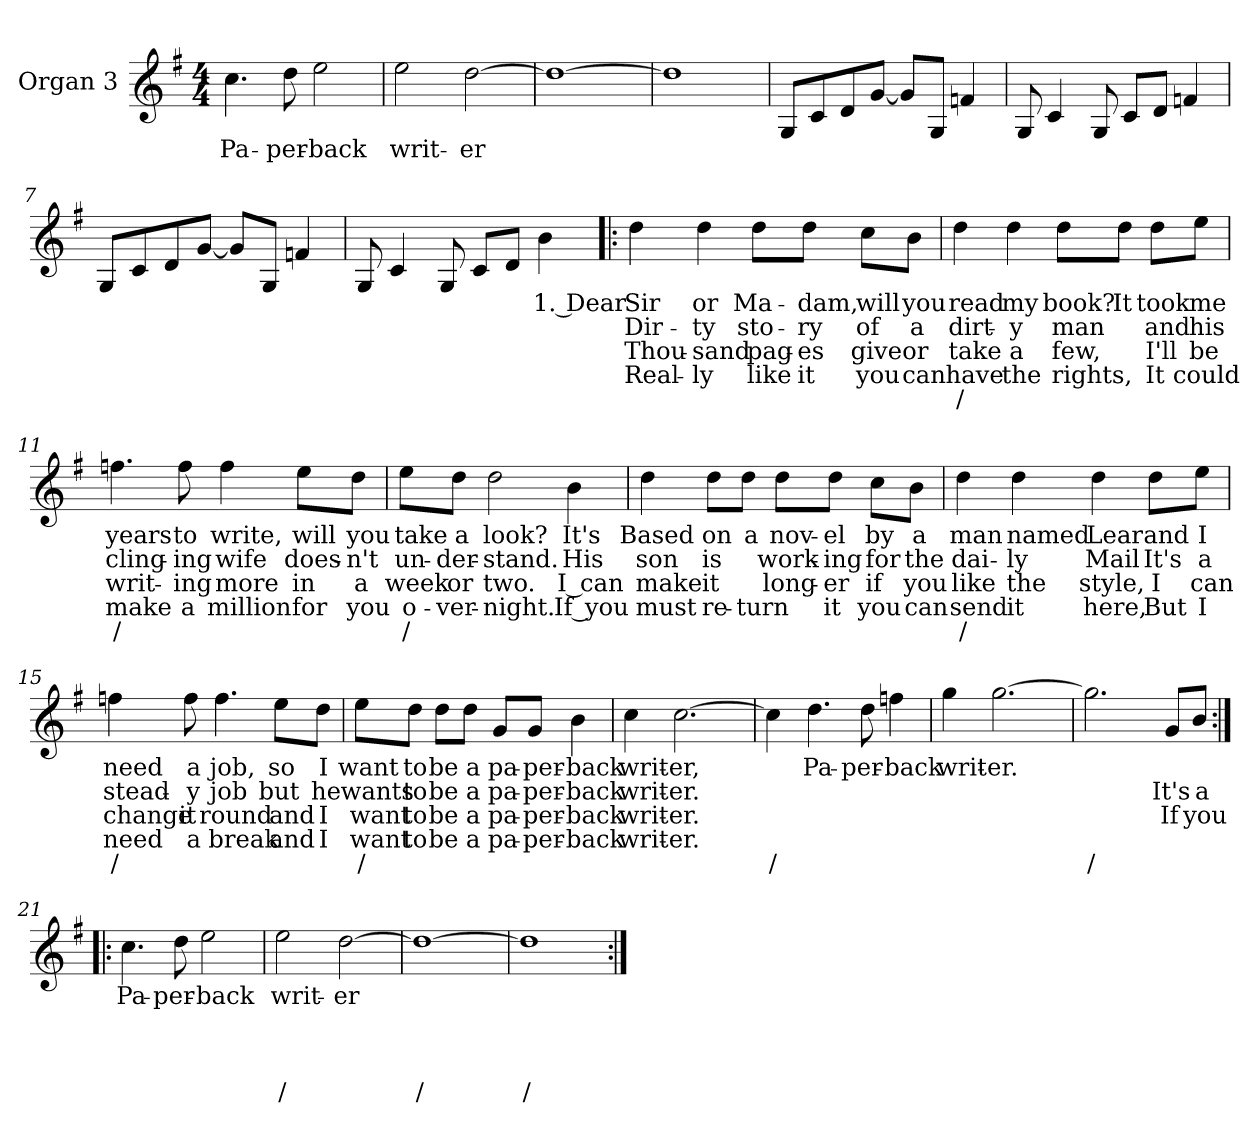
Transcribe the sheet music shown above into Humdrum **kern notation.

**kern	**text	**text	**text	**text	**text
*part1	*part1	*part1	*part1	*part1	*part1
*staff1	*staff1	*staff1	*staff1	*staff1	*staff1
*I"Organ 3	*	*	*	*	*
*I'Org. 3	*	*	*	*	*
*clefG2	*	*	*	*	*
*k[f#]	*	*	*	*	*
*G:	*	*	*	*	*
*M4/4	*	*	*	*	*
=1	=1	=1	=1	=1	=1
!	!LO:LY:b	!	!	!	!
4.cc\	Pa-	.	.	.	.
!	!LO:LY:b	!	!	!	!
8dd\	-per-	.	.	.	.
!	!LO:LY:b	!	!	!	!
2ee\	-back	.	.	.	.
=2	=2	=2	=2	=2	=2
!	!LO:LY:b	!	!	!	!
2ee\	writ-	.	.	.	.
!	!LO:LY:b	!	!	!	!
[>2dd\	-er	.	.	.	.
=3	=3	=3	=3	=3	=3
1dd_	.	.	.	.	.
=4	=4	=4	=4	=4	=4
1dd]	.	.	.	.	.
=5	=5	=5	=5	=5	=5
8G/L	.	.	.	.	.
8c/	.	.	.	.	.
8d/	.	.	.	.	.
[8g/J	.	.	.	.	.
8g/L]	.	.	.	.	.
8G/J	.	.	.	.	.
4fn/	.	.	.	.	.
=6	=6	=6	=6	=6	=6
8G/	.	.	.	.	.
4c/	.	.	.	.	.
8G/	.	.	.	.	.
8c/L	.	.	.	.	.
8d/J	.	.	.	.	.
4fn/	.	.	.	.	.
=7	=7	=7	=7	=7	=7
8G/L	.	.	.	.	.
8c/	.	.	.	.	.
8d/	.	.	.	.	.
[8g/J	.	.	.	.	.
8g/L]	.	.	.	.	.
8G/J	.	.	.	.	.
4fn/	.	.	.	.	.
=8	=8	=8	=8	=8	=8
8G/	.	.	.	.	.
4c/	.	.	.	.	.
8G/	.	.	.	.	.
8c/L	.	.	.	.	.
8d/J	.	.	.	.	.
!	!LO:LY:b	!	!	!	!
4b\	1. Dear	.	.	.	.
!!LO:LB:g=z
=9!|:	=9!|:	=9!|:	=9!|:	=9!|:	=9!|:
!	!LO:LY:b	!LO:LY:b	!LO:LY:b	!LO:LY:b	!
4dd\	Sir	Dir-	Thou-	Real-	.
!	!LO:LY:b	!LO:LY:b	!LO:LY:b	!LO:LY:b	!
4dd\	or	-ty	-sand	-ly	.
!	!LO:LY:b	!LO:LY:b	!LO:LY:b	!LO:LY:b	!
8dd\L	Ma-	sto-	pag-	like	.
!	!LO:LY:b	!LO:LY:b	!LO:LY:b	!LO:LY:b	!
8dd\J	-dam,	-ry	-es	it	.
!	!LO:LY:b	!LO:LY:b	!LO:LY:b	!LO:LY:b	!
8cc\L	will	of	give	you	.
!	!LO:LY:b	!LO:LY:b	!LO:LY:b	!LO:LY:b	!
8b\J	you	a	or	can	.
=10	=10	=10	=10	=10	=10
!	!LO:LY:b	!LO:LY:b	!LO:LY:b	!LO:LY:b	!LO:LY:a
4dd\	read	dirt-	take	have	/
!	!LO:LY:b	!LO:LY:b	!LO:LY:b	!LO:LY:b	!
4dd\	my	-y	a	the	.
!	!LO:LY:b	!LO:LY:b	!LO:LY:b	!LO:LY:b	!
8dd\L	book?	man	few,	rights,	.
!	!LO:LY:b	!	!	!	!
8dd\J	It	.	.	.	.
!	!LO:LY:b	!LO:LY:b	!LO:LY:b	!LO:LY:b	!
8dd\L	took	and	I'll	It	.
!	!LO:LY:b	!LO:LY:b	!LO:LY:b	!LO:LY:b	!
8ee\J	me	his	be	could	.
=11	=11	=11	=11	=11	=11
!	!LO:LY:b	!LO:LY:b	!LO:LY:b	!LO:LY:b	!LO:LY:a
4.ffn\	years	cling-	writ-	make	/
!	!LO:LY:b	!LO:LY:b	!LO:LY:b	!LO:LY:b	!
8ff\	to	-ing	-ing	a	.
!	!LO:LY:b	!LO:LY:b	!LO:LY:b	!LO:LY:b	!
4ff\	write,	wife	more	million	.
!	!LO:LY:b	!LO:LY:b	!LO:LY:b	!LO:LY:b	!
8ee\L	will	does-	in	for	.
!	!LO:LY:b	!LO:LY:b	!LO:LY:b	!LO:LY:b	!
8dd\J	you	-n't	a	you	.
=12	=12	=12	=12	=12	=12
!	!LO:LY:b	!LO:LY:b	!LO:LY:b	!LO:LY:b	!LO:LY:a
8ee\L	take	un-	week	o-	/
!	!LO:LY:b	!LO:LY:b	!LO:LY:b	!LO:LY:b	!
8dd\J	a	-der-	or	-ver-	.
!	!LO:LY:b	!LO:LY:b	!LO:LY:b	!LO:LY:b	!
2dd\	look?	-stand.	two.	-night.	.
!	!LO:LY:b	!LO:LY:b	!LO:LY:b	!LO:LY:b	!
4b\	It's	His	I can	If you	.
!!LO:LB:g=z
=13	=13	=13	=13	=13	=13
!	!LO:LY:b	!LO:LY:b	!LO:LY:b	!LO:LY:b	!
4dd\	Based	son	make	must	.
!	!LO:LY:b	!LO:LY:b	!LO:LY:b	!LO:LY:b	!
8dd\L	on	is	it	re-	.
!	!LO:LY:b	!	!	!LO:LY:b	!
8dd\J	a	.	.	-turn	.
!	!LO:LY:b	!LO:LY:b	!LO:LY:b	!	!
8dd\L	nov-	work-	long-	.	.
!	!LO:LY:b	!LO:LY:b	!LO:LY:b	!LO:LY:b	!
8dd\J	-el	-ing	-er	it	.
!	!LO:LY:b	!LO:LY:b	!LO:LY:b	!LO:LY:b	!
8cc\L	by	for	if	you	.
!	!LO:LY:b	!LO:LY:b	!LO:LY:b	!LO:LY:b	!
8b\J	a	the	you	can	.
=14	=14	=14	=14	=14	=14
!	!LO:LY:b	!LO:LY:b	!LO:LY:b	!LO:LY:b	!LO:LY:a
4dd\	man	dai-	like	send	/
!	!LO:LY:b	!LO:LY:b	!LO:LY:b	!LO:LY:b	!
4dd\	named	-ly	the	it	.
!	!LO:LY:b	!LO:LY:b	!LO:LY:b	!LO:LY:b	!
4dd\	Lear	Mail	style,	here,	.
!	!LO:LY:b	!LO:LY:b	!LO:LY:b	!LO:LY:b	!
8dd\L	and	It's	I	But	.
!	!LO:LY:b	!LO:LY:b	!LO:LY:b	!LO:LY:b	!
8ee\J	I	a	can	I	.
=15	=15	=15	=15	=15	=15
!	!LO:LY:b	!LO:LY:b	!LO:LY:b	!LO:LY:b	!LO:LY:a
4ffn\	need	stead-	change	need	/
!	!LO:LY:b	!LO:LY:b	!LO:LY:b	!LO:LY:b	!
8ff\	a	-y	it	a	.
!	!LO:LY:b	!LO:LY:b	!LO:LY:b	!LO:LY:b	!
4.ff\	job,	job	round	break	.
!	!LO:LY:b	!LO:LY:b	!LO:LY:b	!LO:LY:b	!
8ee\L	so	but	and	and	.
!	!LO:LY:b	!LO:LY:b	!LO:LY:b	!LO:LY:b	!
8dd\J	I	he	I	I	.
=16	=16	=16	=16	=16	=16
!	!LO:LY:b	!LO:LY:b	!LO:LY:b	!LO:LY:b	!LO:LY:a
8ee\L	want	wants	want	want	/
!	!LO:LY:b	!LO:LY:b	!LO:LY:b	!LO:LY:b	!
8dd\J	to	to	to	to	.
!	!LO:LY:b	!LO:LY:b	!LO:LY:b	!LO:LY:b	!
8dd\L	be	be	be	be	.
!	!LO:LY:b	!LO:LY:b	!LO:LY:b	!LO:LY:b	!
8dd\J	a	a	a	a	.
!	!LO:LY:b	!LO:LY:b	!LO:LY:b	!LO:LY:b	!
8g/L	pa-	pa-	pa-	pa-	.
!	!LO:LY:b	!LO:LY:b	!LO:LY:b	!LO:LY:b	!
8g/J	-per-	-per-	-per-	-per-	.
!	!LO:LY:b	!LO:LY:b	!LO:LY:b	!LO:LY:b	!
4b\	-back	-back	-back	-back	.
!!LO:LB:g=z
=17	=17	=17	=17	=17	=17
!	!LO:LY:b	!LO:LY:b	!LO:LY:b	!LO:LY:b	!
4cc\	writ-	writ-	writ-	writ-	.
!	!LO:LY:b	!LO:LY:b	!LO:LY:b	!LO:LY:b	!
[>2.cc\	-er,	-er.	-er.	-er.	.
=18	=18	=18	=18	=18	=18
!	!	!	!	!	!LO:LY:a
4cc\]	.	.	.	.	/
!	!LO:LY:b	!	!	!	!
4.dd\	Pa-	.	.	.	.
!	!LO:LY:b	!	!	!	!
8dd\	-per-	.	.	.	.
!	!LO:LY:b	!	!	!	!
4ffn\	-back	.	.	.	.
=19	=19	=19	=19	=19	=19
!	!LO:LY:b	!	!	!	!
4gg\	writ-	.	.	.	.
!	!LO:LY:b	!	!	!	!
[>2.gg\	-er.	.	.	.	.
=20	=20	=20	=20	=20	=20
!	!	!	!	!	!LO:LY:a
2.gg\]	.	.	.	.	/
!	!	!LO:LY:b	!LO:LY:b	!	!
8g/L	.	It's	If	.	.
!	!	!LO:LY:b	!LO:LY:b	!	!
8b/J	.	a	you	.	.
!!LO:LB:g=z
=21:|!|:	=21:|!|:	=21:|!|:	=21:|!|:	=21:|!|:	=21:|!|:
!	!LO:LY:b	!	!	!	!
4.cc\	Pa-	.	.	.	.
!	!LO:LY:b	!	!	!	!
8dd\	-per-	.	.	.	.
!	!LO:LY:b	!	!	!	!
2ee\	-back	.	.	.	.
=22	=22	=22	=22	=22	=22
!	!LO:LY:b	!	!	!	!LO:LY:a
2ee\	writ-	.	.	.	/
!	!LO:LY:b	!	!	!	!
[>2dd\	-er	.	.	.	.
=23	=23	=23	=23	=23	=23
!	!	!	!	!	!LO:LY:a
1dd_	.	.	.	.	/
=24	=24	=24	=24	=24	=24
!	!	!	!	!	!LO:LY:a
1dd]	.	.	.	.	/
=:|!	=:|!	=:|!	=:|!	=:|!	=:|!
*-	*-	*-	*-	*-	*-
